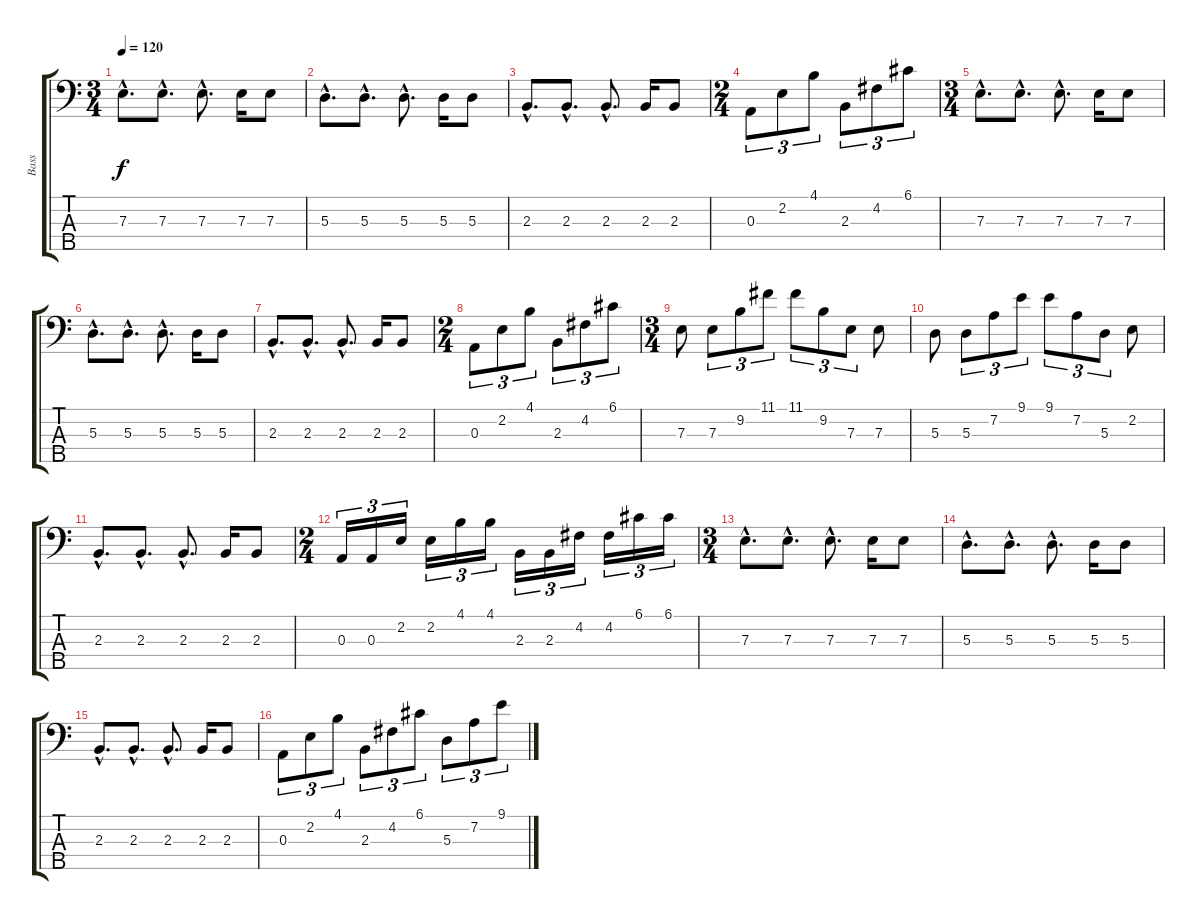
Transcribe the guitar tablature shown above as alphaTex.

\track ("Bass" "Bass") {instrument electricbassfinger}
\staff {score tabs}
\tuning (G2 D2 A1 E1 B0) {hide}
\ts (3 4)
\tempo 120
\clef f4
\ks c
7.3{hac}.8{d dy f} 7.3{hac}.8{d} 7.3{hac}.8{d} 7.3.16 7.3.8 |
5.3{hac}.8{d} 5.3{hac}.8{d} 5.3{hac}.8{d} 5.3.16 5.3.8 |
2.3{hac}.8{d} 2.3{hac}.8{d} 2.3{hac}.8{d} 2.3.16 2.3.8 |
\ts (2 4)
0.3.8{tu (3 2)} 2.2.8{tu (3 2)} 4.1.8{tu (3 2)} 2.3.8{tu (3 2)} 4.2.8{tu (3 2)} 6.1.8{tu (3 2)} |
\ts (3 4)
7.3{hac}.8{d} 7.3{hac}.8{d} 7.3{hac}.8{d} 7.3.16 7.3.8 |
5.3{hac}.8{d} 5.3{hac}.8{d} 5.3{hac}.8{d} 5.3.16 5.3.8 |
2.3{hac}.8{d} 2.3{hac}.8{d} 2.3{hac}.8{d} 2.3.16 2.3.8 |
\ts (2 4)
0.3.8{tu (3 2)} 2.2.8{tu (3 2)} 4.1.8{tu (3 2)} 2.3.8{tu (3 2)} 4.2.8{tu (3 2)} 6.1.8{tu (3 2)} |
\ts (3 4)
7.3.8 7.3.8{tu (3 2)} 9.2.8{tu (3 2)} 11.1.8{tu (3 2)} 11.1.8{tu (3 2)} 9.2.8{tu (3 2)} 7.3.8{tu (3 2)} 7.3.8 |
5.3.8 5.3.8{tu (3 2)} 7.2.8{tu (3 2)} 9.1.8{tu (3 2)} 9.1.8{tu (3 2)} 7.2.8{tu (3 2)} 5.3.8{tu (3 2)} 2.2.8 |
2.3{hac}.8{d} 2.3{hac}.8{d} 2.3{hac}.8{d} 2.3.16 2.3.8 |
\ts (2 4)
0.3.16{tu (3 2)} 0.3.16{tu (3 2)} 2.2.16{tu (3 2)} 2.2.16{tu (3 2)} 4.1.16{tu (3 2)} 4.1.16{tu (3 2)} 2.3.16{tu (3 2)} 2.3.16{tu (3 2)} 4.2.16{tu (3 2)} 4.2.16{tu (3 2)} 6.1.16{tu (3 2)} 6.1.16{tu (3 2)} |
\ts (3 4)
7.3{hac}.8{d} 7.3{hac}.8{d} 7.3{hac}.8{d} 7.3.16 7.3.8 |
5.3{hac}.8{d} 5.3{hac}.8{d} 5.3{hac}.8{d} 5.3.16 5.3.8 |
2.3{hac}.8{d} 2.3{hac}.8{d} 2.3{hac}.8{d} 2.3.16 2.3.8 |
0.3.8{tu (3 2)} 2.2.8{tu (3 2)} 4.1.8{tu (3 2)} 2.3.8{tu (3 2)} 4.2.8{tu (3 2)} 6.1.8{tu (3 2)} 5.3.8{tu (3 2)} 7.2.8{tu (3 2)} 9.1.8{tu (3 2)}
